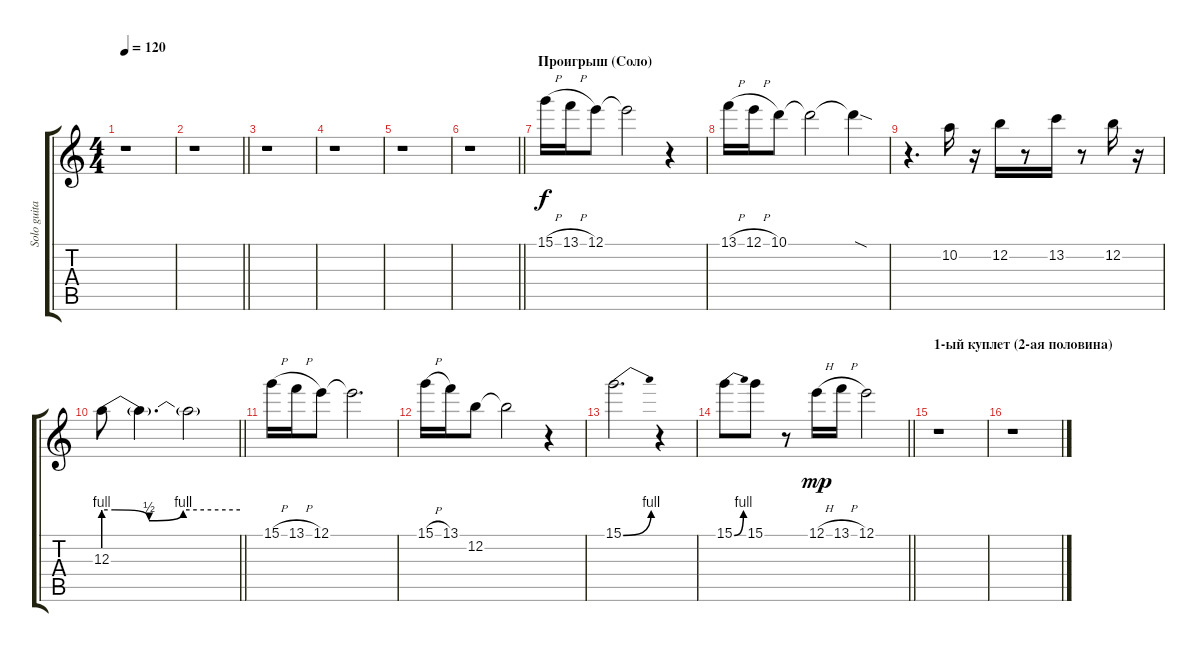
\track ("Solo guitar" "Solo guita") {instrument overdrivenguitar}
\staff {score tabs}
\tuning (E4 B3 G3 D3 A2 E2) {hide}
\ts (4 4)
\tempo 120
\clef g2
\ks c
r.1{dy f} |
\barLineRight lightlight
r.1 |
r.1 |
r.1 |
r.1 |
\barLineRight lightlight
r.1 |
\section ("" "Проигрыш (Соло)")
15.1{h}.16 13.1{h}.16 12.1.8 12.1{t}.2 r.4 |
13.1{h}.16 12.1{h}.16 10.1.8 10.1{t}.2 10.1{sod t}.4 |
r.4{d} 10.2.16 r.16 12.2.16 r.8 13.2.16 r.8 12.2.16 r.16 |
\barLineRight lightlight
12.3{be (custom 0 4 5 4 20 2 35 4 60 4)}.8 12.3{t}.4{d} 12.3{t}.2 |
15.1{h}.16 13.1{h}.16 12.1.8 12.1{t}.2{d} |
15.1{h}.16 13.1.16 12.2.8 12.2{t}.2 r.4 |
15.1{be (bend 0 0 60 4)}.2{d} r.4 |
\barLineRight lightlight
15.1{be (bend 0 0 60 4)}.8 15.1.8 r.8 12.1{h}.16{dy mp} 13.1{h}.16 12.1.2 |
\section ("" "1-ый куплет (2-ая половина)")
r.1 |
r.1
